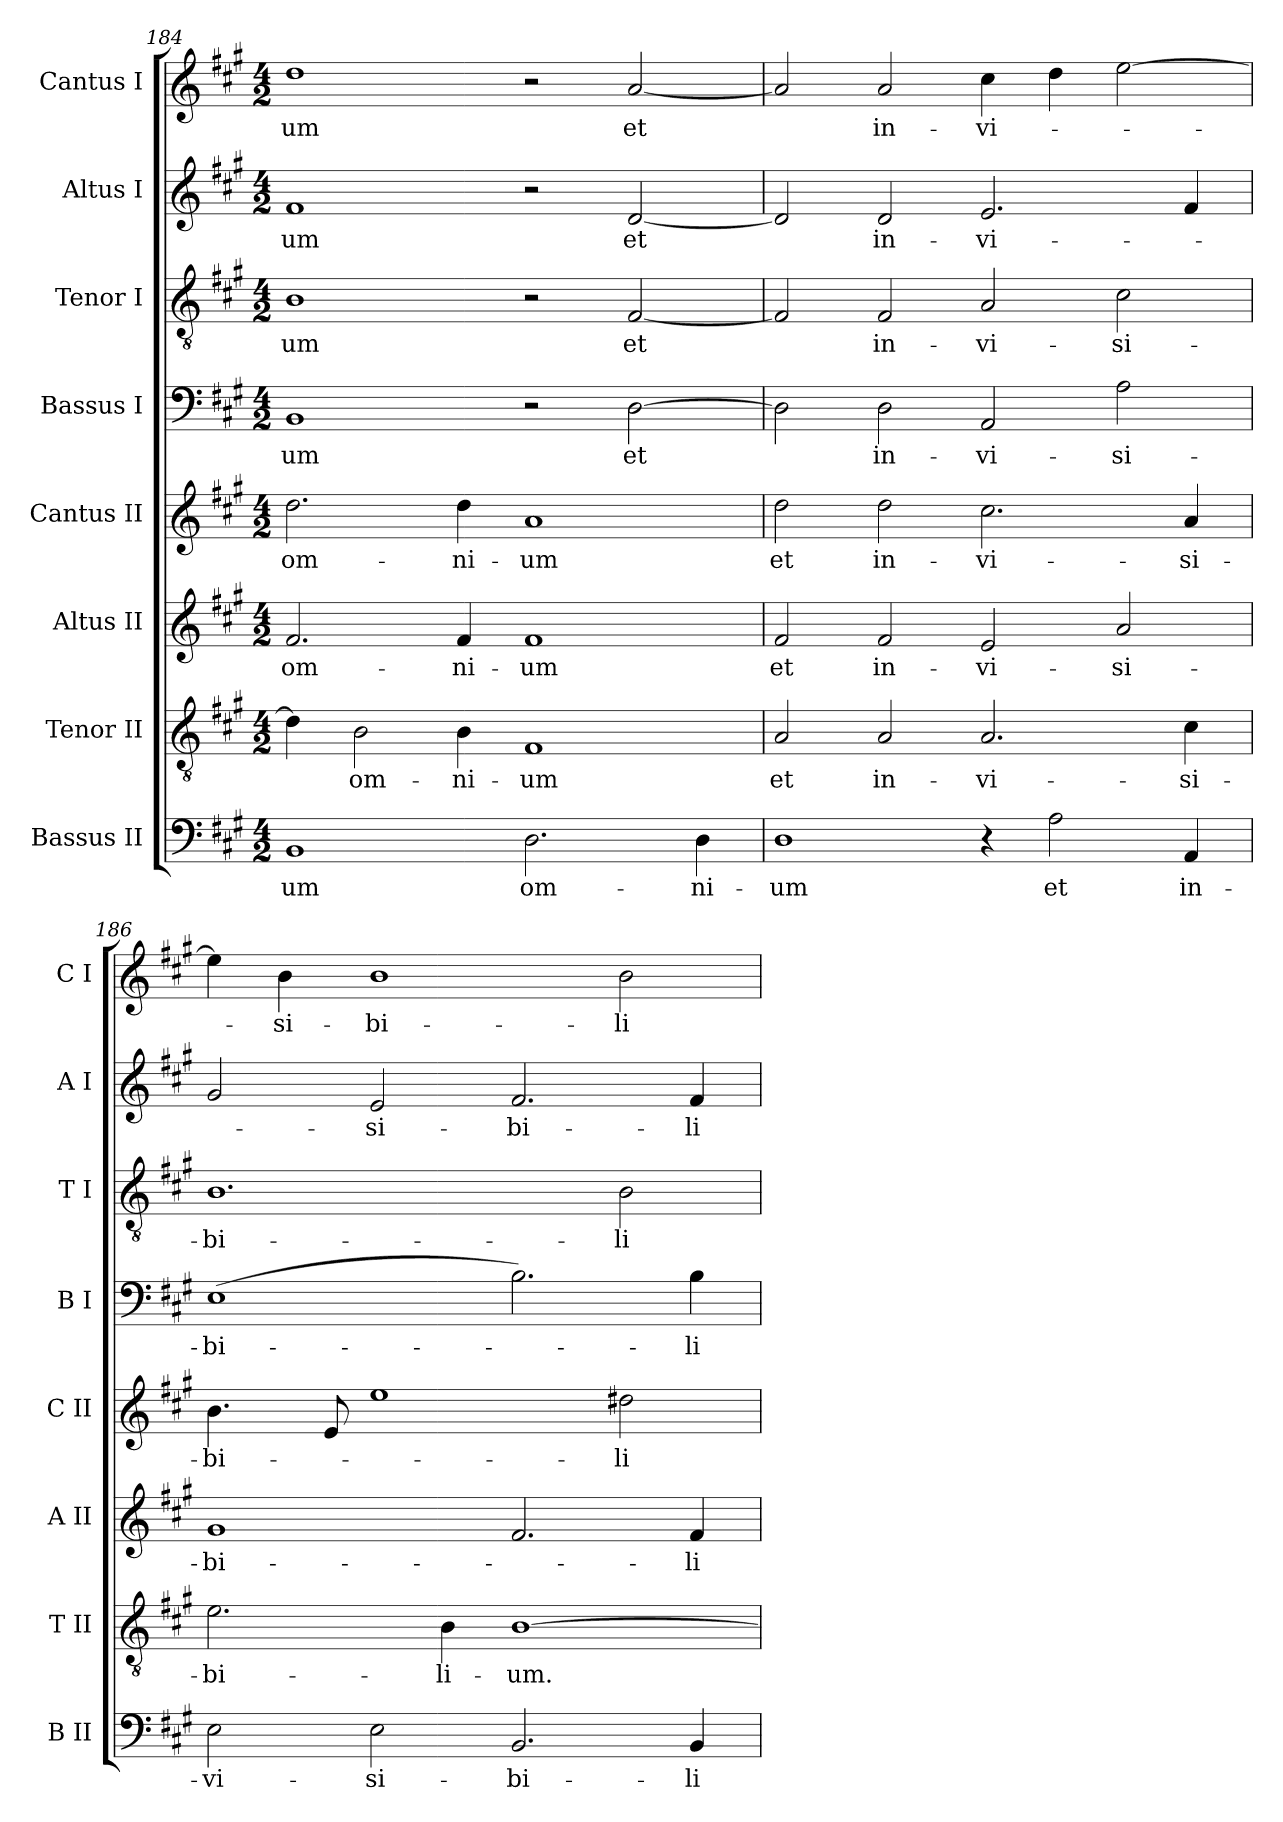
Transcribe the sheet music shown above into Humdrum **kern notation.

**kern	**text	**kern	**text	**kern	**text	**kern	**text	**kern	**text	**kern	**text	**kern	**text	**kern	**text
*part8	*part8	*part7	*part7	*part6	*part6	*part5	*part5	*part4	*part4	*part3	*part3	*part2	*part2	*part1	*part1
*staff8	*staff8	*staff7	*staff7	*staff6	*staff6	*staff5	*staff5	*staff4	*staff4	*staff3	*staff3	*staff2	*staff2	*staff1	*staff1
*I"Bassus II	*	*I"Tenor II	*	*I"Altus II	*	*I"Cantus II	*	*I"Bassus I	*	*I"Tenor I	*	*I"Altus I	*	*I"Cantus I	*
*I'B II	*	*I'T II	*	*I'A II	*	*I'C II	*	*I'B I	*	*I'T I	*	*I'A I	*	*I'C I	*
*clefF4	*	*clefGv2	*	*clefG2	*	*clefG2	*	*clefF4	*	*clefGv2	*	*clefG2	*	*clefG2	*
*k[f#c#g#]	*	*k[f#c#g#]	*	*k[f#c#g#]	*	*k[f#c#g#]	*	*k[f#c#g#]	*	*k[f#c#g#]	*	*k[f#c#g#]	*	*k[f#c#g#]	*
*A:	*	*A:	*	*A:	*	*A:	*	*A:	*	*A:	*	*A:	*	*A:	*
*M4/2	*	*M4/2	*	*M4/2	*	*M4/2	*	*M4/2	*	*M4/2	*	*M4/2	*	*M4/2	*
=184	=184	=184	=184	=184	=184	=184	=184	=184	=184	=184	=184	=184	=184	=184	=184
1BB	-um	4d\]	.	2.f#/	om-	2.dd\	om-	1BB	-um	1B	-um	1f#	-um	1dd	-um
.	.	2B\	om-	.	.	.	.	.	.	.	.	.	.	.	.
.	.	4B\	-ni-	4f#/	-ni-	4dd\	-ni-	.	.	.	.	.	.	.	.
2.D\	om-	1F#	-um	1f#	-um	1a	-um	2r	.	2r	.	2r	.	2r	.
.	.	.	.	.	.	.	.	[2D\	et	[2F#/	et	[2d/	et	[2a/	et
4D\	-ni-	.	.	.	.	.	.	.	.	.	.	.	.	.	.
=185	=185	=185	=185	=185	=185	=185	=185	=185	=185	=185	=185	=185	=185	=185	=185
1D	-um	2A/	et	2f#/	et	2dd\	et	2D\]	.	2F#/]	.	2d/]	.	2a/]	.
.	.	2A/	in-	2f#/	in-	2dd\	in-	2D\	in-	2F#/	in-	2d/	in-	2a/	in-
4r	.	2.A/	-vi-	2e/	-vi-	2.cc#\	-vi-	2AA/	-vi-	2A/	-vi-	2.e/	-vi-	4cc#\	-vi-
2A\	et	.	.	.	.	.	.	.	.	.	.	.	.	4dd\	.
.	.	.	.	2a/	-si-	.	.	2A\	-si-	2c#\	-si-	.	.	[2ee\	.
4AA/	in-	4c#\	-si-	.	.	4a/	-si-	.	.	.	.	4f#/	.	.	.
!!LO:PB:g=z
=186	=186	=186	=186	=186	=186	=186	=186	=186	=186	=186	=186	=186	=186	=186	=186
2E\	-vi-	2.e\	-bi-	1g#	-bi-	4.b\	-bi-	(1E	-bi-	1.B	-bi-	2g#/	.	4ee\]	.
.	.	.	.	.	.	.	.	.	.	.	.	.	.	4b\	-si-
.	.	.	.	.	.	8e/	.	.	.	.	.	.	.	.	.
2E\	-si-	.	.	.	.	1ee	.	.	.	.	.	2e/	-si-	1b	-bi-
.	.	4B\	-li-	.	.	.	.	.	.	.	.	.	.	.	.
2.BB/	-bi-	[1B	-um.	2.f#/	.	.	.	2.B\)	.	.	.	2.f#/	-bi-	.	.
.	.	.	.	.	.	2dd#X\	-li-	.	.	2B\	-li-	.	.	2b\	-li-
4BB/	-li-	.	.	4f#/	-li-	.	.	4B\	-li-	.	.	4f#/	-li-	.	.
=	=	=	=	=	=	=	=	=	=	=	=	=	=	=	=
*-	*-	*-	*-	*-	*-	*-	*-	*-	*-	*-	*-	*-	*-	*-	*-
